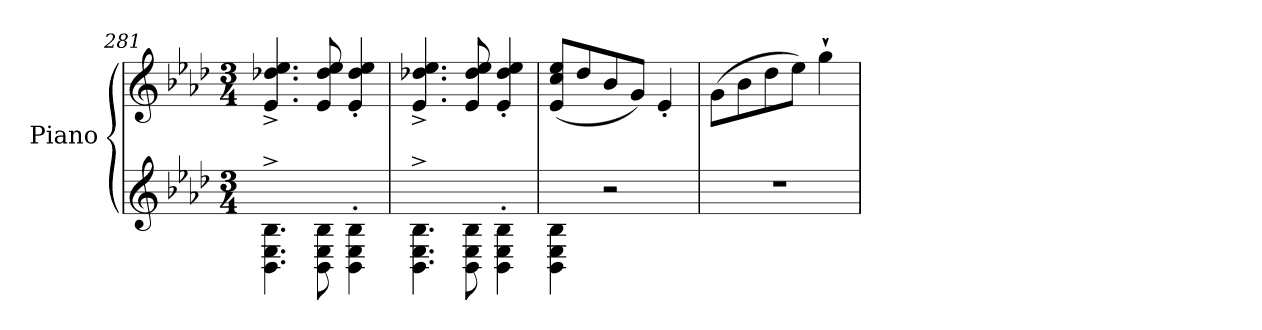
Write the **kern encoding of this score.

**kern	**kern
*part1	*part1
*staff2	*staff1
*I"Piano	*
*I'Pno.	*
*clefG2	*clefG2
*k[b-e-a-d-]	*k[b-e-a-d-]
*M3/4	*M3/4
=281	=281
4.BB-\^ 4.E-\^ 4.B-\^	4.e-/^ 4.dd-X/^ 4.ee-/^
8BB-\ 8E-\ 8B-\	8e-/ 8dd-/ 8ee-/
4BB-\' 4E-\' 4B-\'	4e-/' 4dd-/' 4ee-/'
=282	=282
4.BB-\^ 4.E-\^ 4.B-\^	4.e-/^ 4.dd-X/^ 4.ee-/^
8BB-\ 8E-\ 8B-\	8e-/ 8dd-/ 8ee-/
4BB-\' 4E-\' 4B-\'	4e-/' 4dd-/' 4ee-/'
=283	=283
4BB-\ 4E-\ 4B-\	(8e-/ 8cc/ 8ee-/L
.	8dd-/
2r	8b-/
.	8g/J)
.	4e-'/
=284	=284
2.r	(8g\L
.	8b-\
.	8dd-\
.	8ee-\J)
.	4gg`\
=	=
*-	*-
